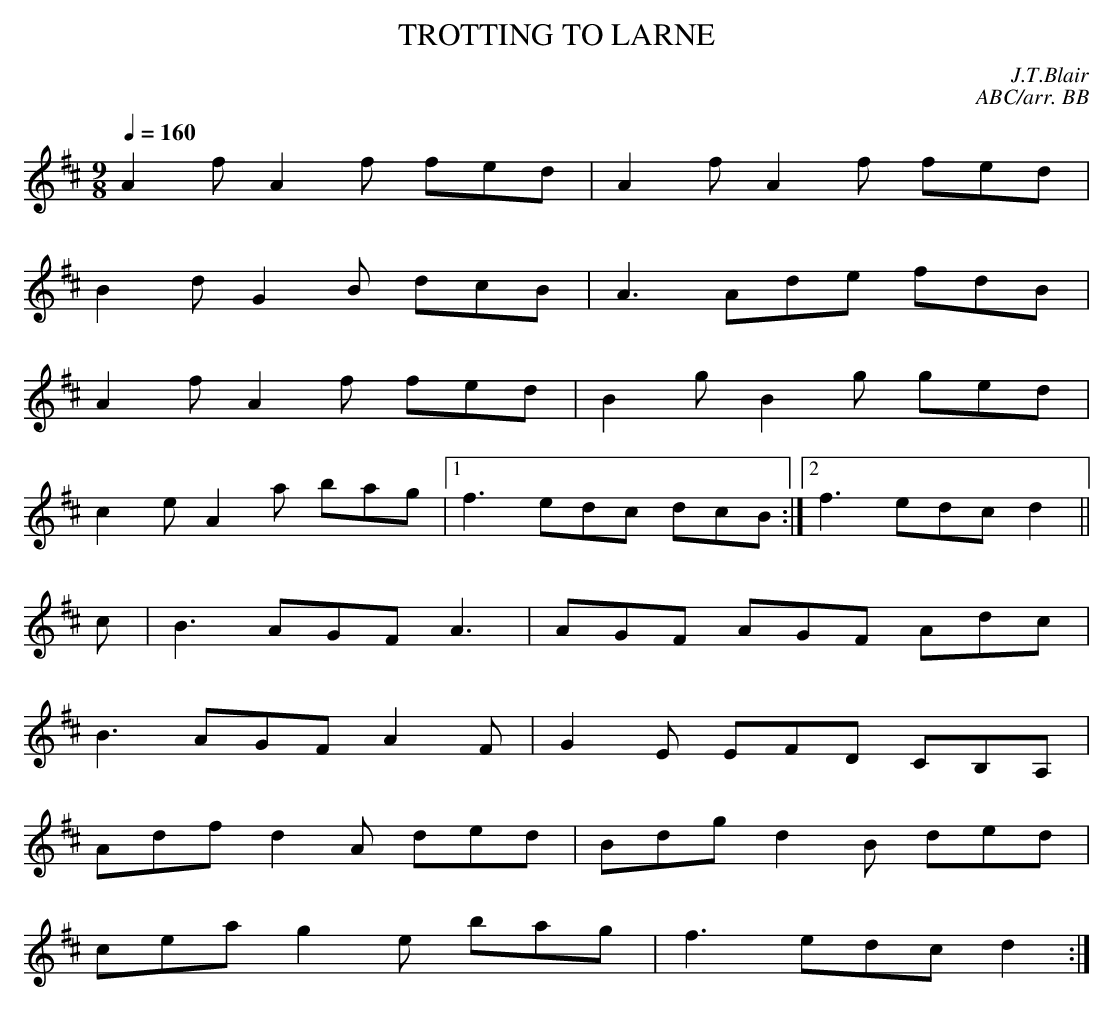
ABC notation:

X:1
T:TROTTING TO LARNE
C:J.T.Blair
C:ABC/arr. BB
Q:1/4=160
L:1/8
M:9/8
K:D
A2f A2f fed|A2f A2f fed|
B2d G2B dcB|A3 Ade fdB|
A2f A2f fed|B2g B2g ged|
c2e A2a bag|1 f3 edc dcB:|2\
f3 edc d2||
c| B3 AGF A3|AGF AGF Adc|
B3 AGF A2F|G2E EFD CB,A,|
Adf d2A ded|Bdg d2B ded|
cea g2e bag|f3 edc d2:|
